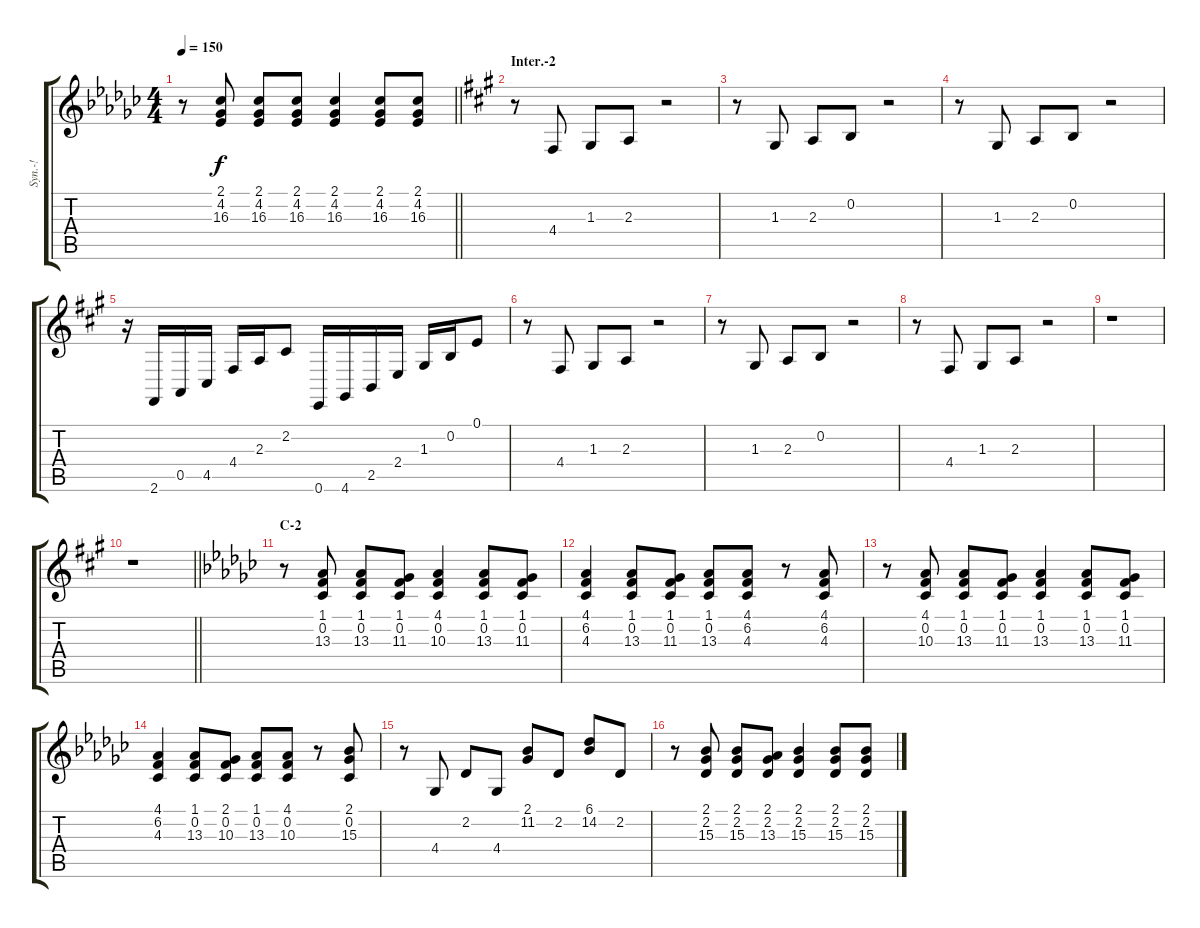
\track ("Syn.-!" "Syn.-!") {instrument lead1square}
\staff {score tabs}
\tuning (E4 B3 G3 D3 A2 E2) {hide}
\ts (4 4)
\tempo 150
\clef g2
\barLineRight lightlight
\ks gb
r.8{dy f} (2.1 4.2 16.3).8 (2.1 4.2 16.3).8 (2.1 4.2 16.3).8 (2.1 4.2 16.3).4 (2.1 4.2 16.3).8 (2.1 4.2 16.3).8 |
\section ("" "Inter.-2")
\ks a
r.8 4.4.8 1.3.8 2.3.8 r.2 |
r.8 1.3.8 2.3.8 0.2.8 r.2 |
r.8 1.3.8 2.3.8 0.2.8 r.2 |
r.16 2.6.16 0.5.16 4.5.16 4.4.16 2.3.16 2.2.8 0.6.16 4.6.16 2.5.16 2.4.16 1.3.16 0.2.16 0.1.8 |
r.8 4.4.8 1.3.8 2.3.8 r.2 |
r.8 1.3.8 2.3.8 0.2.8 r.2 |
r.8 4.4.8 1.3.8 2.3.8 r.2 |
r.1 |
\barLineRight lightlight
r.1 |
\section ("" "C-2")
\ks gb
r.8 (1.1 0.2 13.3).8 (1.1 0.2 13.3).8 (1.1 0.2 11.3).8 (4.1 0.2 10.3).4 (1.1 0.2 13.3).8 (1.1 0.2 11.3).8 |
(4.1 6.2 4.3).4 (1.1 0.2 13.3).8 (1.1 0.2 11.3).8 (1.1 0.2 13.3).8 (4.1 6.2 4.3).8 r.8 (4.1 6.2 4.3).8 |
r.8 (4.1 0.2 10.3).8 (1.1 0.2 13.3).8 (1.1 0.2 11.3).8 (1.1 0.2 13.3).4 (1.1 0.2 13.3).8 (1.1 0.2 11.3).8 |
(4.1 6.2 4.3).4 (1.1 0.2 13.3).8 (2.1 0.2 10.3).8 (1.1 0.2 13.3).8 (4.1 0.2 10.3).8 r.8 (2.1 0.2 15.3).8 |
r.8 4.4.8 2.2.8 4.4.8 (2.1 11.2).8 2.2.8 (6.1 14.2).8 2.2.8 |
r.8 (2.1 2.2 15.3).8 (2.1 2.2 15.3).8 (2.1 2.2 13.3).8 (2.1 2.2 15.3).4 (2.1 2.2 15.3).8 (2.1 2.2 15.3).8
